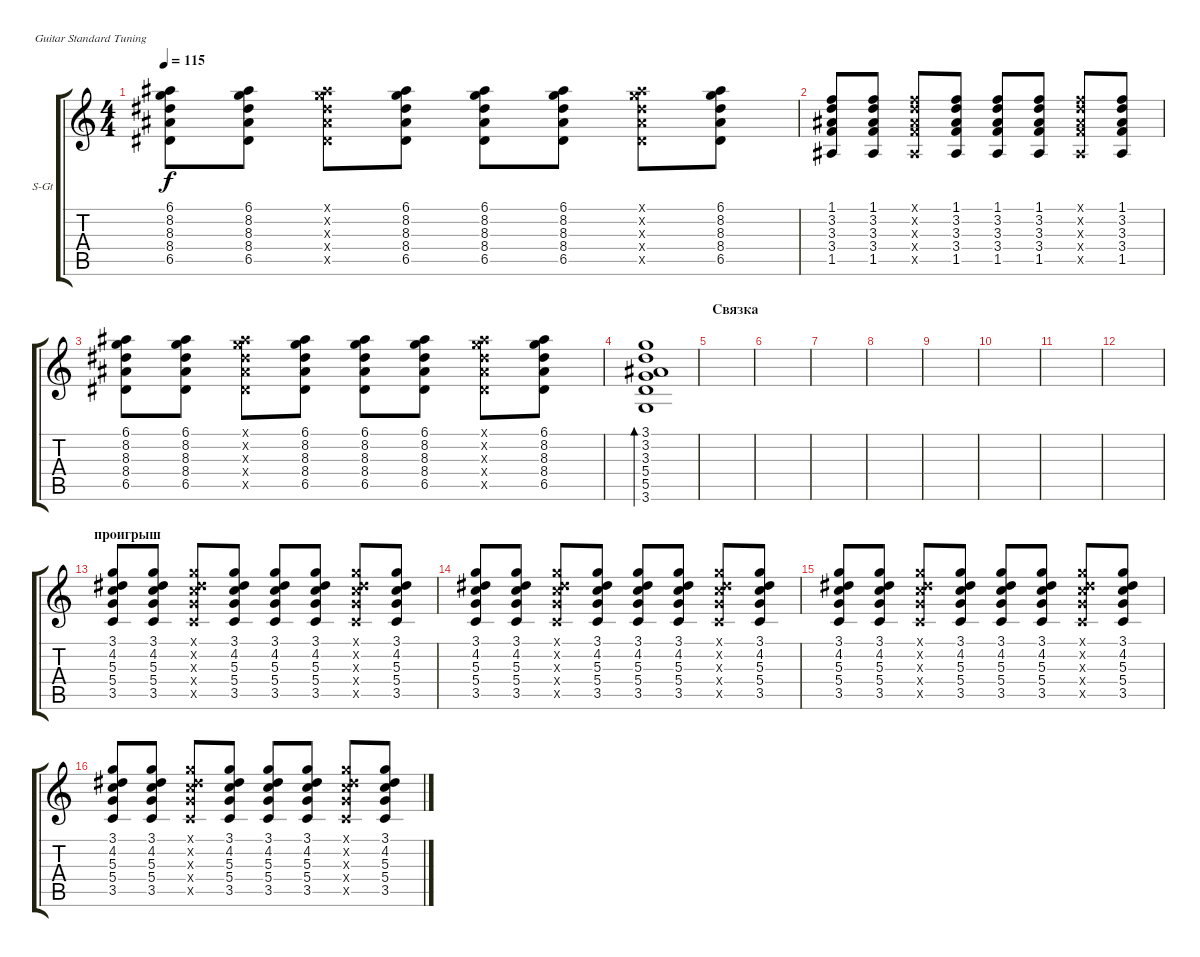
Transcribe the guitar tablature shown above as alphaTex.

\defaultSystemsLayout 4
\bracketExtendMode groupsimilarinstruments
\firstSystemTrackNameOrientation horizontal
\otherSystemsTrackNameOrientation horizontal
\track ("Steel Guitar" "S-Gt") {instrument acousticguitarsteel}
\staff {score tabs}
\tuning (E4 B3 G3 D3 A2 E2)
\ts (4 4)
\tempo 115
\clef g2
\ks c
(6.5 6.1 8.2 8.3 8.4).8{dy f} (6.5 6.1 8.2 8.3 8.4).8 (6.5{x} 6.1{x} 8.2{x} 8.3{x} 8.4{x}).8 (6.5 6.1 8.2 8.3 8.4).8 (6.5 6.1 8.2 8.3 8.4).8 (6.5 6.1 8.2 8.3 8.4).8 (6.5{x} 6.1{x} 8.2{x} 8.3{x} 8.4{x}).8 (6.5 6.1 8.2 8.3 8.4).8 |
(1.5 1.1 3.2 3.3 3.4).8 (1.5 1.1 3.2 3.3 3.4).8 (1.5{x} 1.1{x} 3.2{x} 3.3{x} 3.4{x}).8 (1.5 1.1 3.2 3.3 3.4).8 (1.5 1.1 3.2 3.3 3.4).8 (1.5 1.1 3.2 3.3 3.4).8 (1.5{x} 1.1{x} 3.2{x} 3.3{x} 3.4{x}).8 (1.5 1.1 3.2 3.3 3.4).8 |
(6.5 6.1 8.2 8.3 8.4).8 (6.5 6.1 8.2 8.3 8.4).8 (6.5{x} 6.1{x} 8.2{x} 8.3{x} 8.4{x}).8 (6.5 6.1 8.2 8.3 8.4).8 (6.5 6.1 8.2 8.3 8.4).8 (6.5 6.1 8.2 8.3 8.4).8 (6.5{x} 6.1{x} 8.2{x} 8.3{x} 8.4{x}).8 (6.5 6.1 8.2 8.3 8.4).8 |
(3.6 3.1 3.2 3.3 5.4 5.5).1{bd 135} |
\section ("" "Связка")
|
|
|
|
|
|
|
|
\section ("" "проигрыш")
(3.5 3.1 5.3 5.4 4.2).8 (3.5 3.1 4.2 5.3 5.4).8 (3.5{x} 3.1{x} 4.2{x} 5.3{x} 5.4{x}).8 (3.5 3.1 4.2 5.3 5.4).8 (3.5 3.1 4.2 5.3 5.4).8 (3.5 3.1 4.2 5.3 5.4).8 (3.5{x} 3.1{x} 4.2{x} 5.3{x} 5.4{x}).8 (3.5 3.1 4.2 5.3 5.4).8 |
(3.5 3.1 5.3 5.4 4.2).8 (3.5 3.1 4.2 5.3 5.4).8 (3.5{x} 3.1{x} 4.2{x} 5.3{x} 5.4{x}).8 (3.5 3.1 4.2 5.3 5.4).8 (3.5 3.1 4.2 5.3 5.4).8 (3.5 3.1 4.2 5.3 5.4).8 (3.5{x} 3.1{x} 4.2{x} 5.3{x} 5.4{x}).8 (3.5 3.1 4.2 5.3 5.4).8 |
(3.5 3.1 5.3 5.4 4.2).8 (3.5 3.1 4.2 5.3 5.4).8 (3.5{x} 3.1{x} 4.2{x} 5.3{x} 5.4{x}).8 (3.5 3.1 4.2 5.3 5.4).8 (3.5 3.1 4.2 5.3 5.4).8 (3.5 3.1 4.2 5.3 5.4).8 (3.5{x} 3.1{x} 4.2{x} 5.3{x} 5.4{x}).8 (3.5 3.1 4.2 5.3 5.4).8 |
(3.5 3.1 5.3 5.4 4.2).8 (3.5 3.1 4.2 5.3 5.4).8 (3.5{x} 3.1{x} 4.2{x} 5.3{x} 5.4{x}).8 (3.5 3.1 4.2 5.3 5.4).8 (3.5 3.1 4.2 5.3 5.4).8 (3.5 3.1 4.2 5.3 5.4).8 (3.5{x} 3.1{x} 4.2{x} 5.3{x} 5.4{x}).8 (3.5 3.1 4.2 5.3 5.4).8
